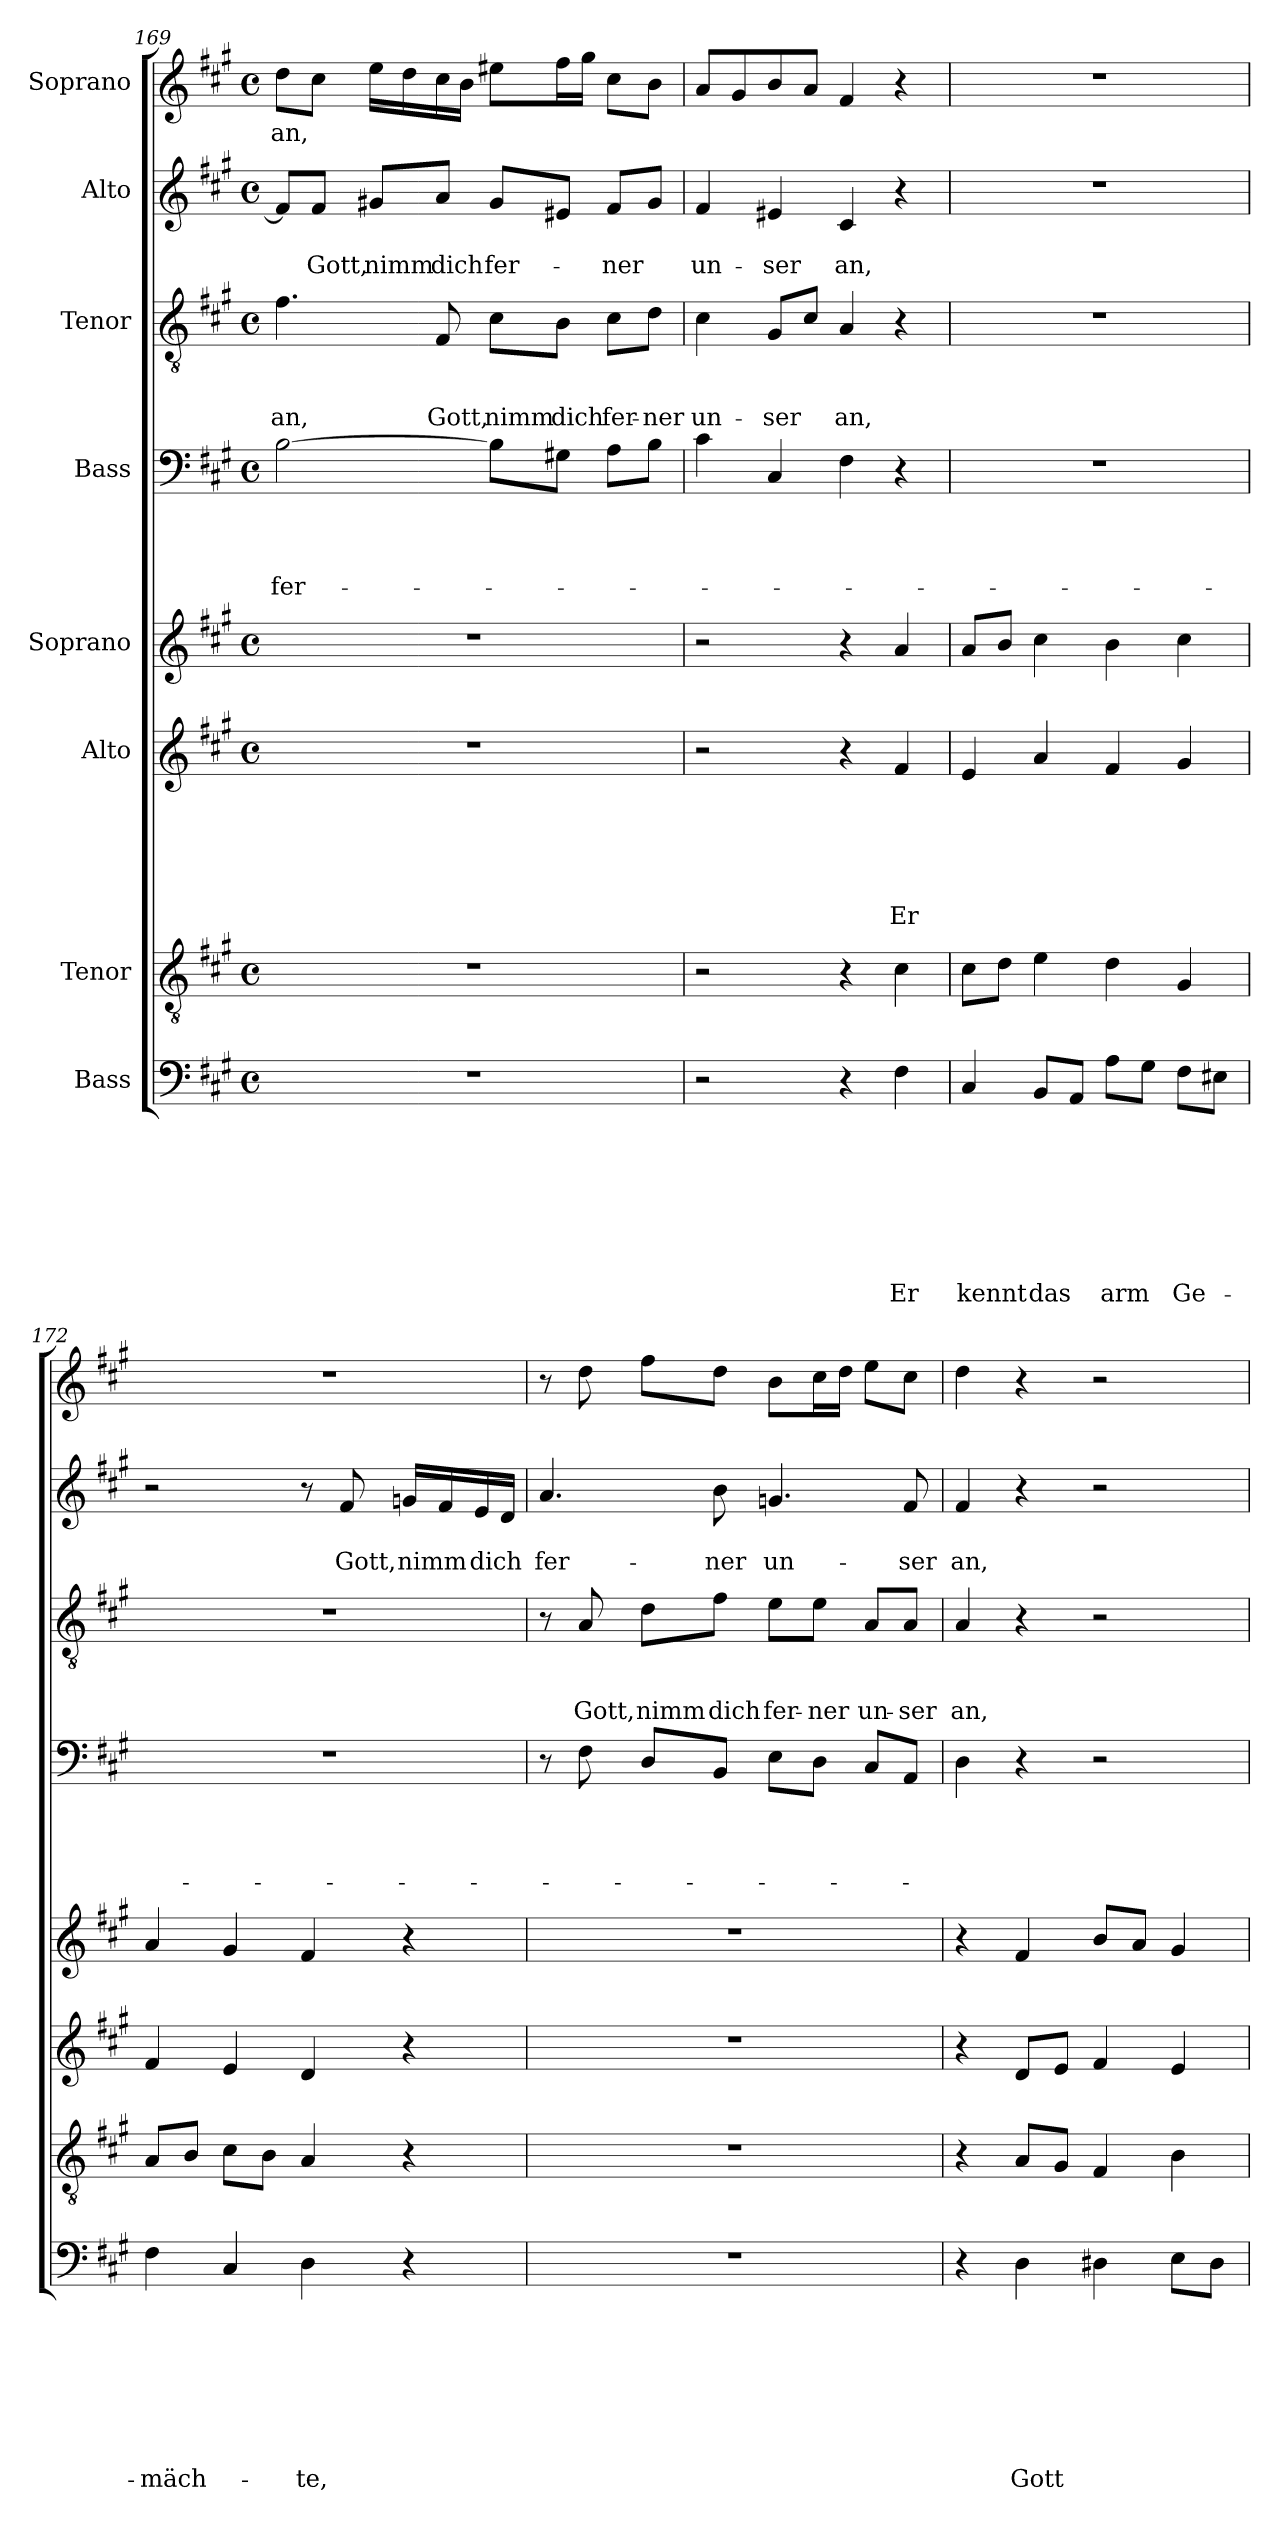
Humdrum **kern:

**kern	**text	**text	**text	**text	**text	**text	**text	**text	**kern	**kern	**text	**text	**text	**text	**text	**text	**kern	**kern	**text	**text	**text	**text	**kern	**text	**text	**text	**kern	**text	**text	**kern	**text
*part8	*part8	*part8	*part8	*part8	*part8	*part8	*part8	*part8	*part7	*part6	*part6	*part6	*part6	*part6	*part6	*part6	*part5	*part4	*part4	*part4	*part4	*part4	*part3	*part3	*part3	*part3	*part2	*part2	*part2	*part1	*part1
*staff8	*staff8	*staff8	*staff8	*staff8	*staff8	*staff8	*staff8	*staff8	*staff7	*staff6	*staff6	*staff6	*staff6	*staff6	*staff6	*staff6	*staff5	*staff4	*staff4	*staff4	*staff4	*staff4	*staff3	*staff3	*staff3	*staff3	*staff2	*staff2	*staff2	*staff1	*staff1
*I"Bass	*	*	*	*	*	*	*	*	*I"Tenor	*I"Alto	*	*	*	*	*	*	*I"Soprano	*I"Bass	*	*	*	*	*I"Tenor	*	*	*	*I"Alto	*	*	*I"Soprano	*
!!LO:PB:g=z
*clefF4	*	*	*	*	*	*	*	*	*clefGv2	*clefG2	*	*	*	*	*	*	*clefG2	*clefF4	*	*	*	*	*clefGv2	*	*	*	*clefG2	*	*	*clefG2	*
*k[f#c#g#]	*	*	*	*	*	*	*	*	*k[f#c#g#]	*k[f#c#g#]	*	*	*	*	*	*	*k[f#c#g#]	*k[f#c#g#]	*	*	*	*	*k[f#c#g#]	*	*	*	*k[f#c#g#]	*	*	*k[f#c#g#]	*
*A:	*	*	*	*	*	*	*	*	*A:	*A:	*	*	*	*	*	*	*A:	*A:	*	*	*	*	*A:	*	*	*	*A:	*	*	*A:	*
*M4/4	*	*	*	*	*	*	*	*	*M4/4	*M4/4	*	*	*	*	*	*	*M4/4	*M4/4	*	*	*	*	*M4/4	*	*	*	*M4/4	*	*	*M4/4	*
*met(c)	*	*	*	*	*	*	*	*	*met(c)	*met(c)	*	*	*	*	*	*	*met(c)	*met(c)	*	*	*	*	*met(c)	*	*	*	*met(c)	*	*	*met(c)	*
=169	=169	=169	=169	=169	=169	=169	=169	=169	=169	=169	=169	=169	=169	=169	=169	=169	=169	=169	=169	=169	=169	=169	=169	=169	=169	=169	=169	=169	=169	=169	=169
!	!	!	!	!	!	!	!	!	!	!	!	!	!	!	!	!	!	!	!	!	!	!LO:LY:b	!	!	!	!LO:LY:b	!	!	!	!	!LO:LY:b
1r	.	.	.	.	.	.	.	.	1r	1r	.	.	.	.	.	.	1r	[>2B\	.	.	.	fer-	4.f#\	.	.	an,	8f#/L]	.	.	8dd\L	an,
!	!	!	!	!	!	!	!	!	!	!	!	!	!	!	!	!	!	!	!	!	!	!	!	!	!	!	!	!	!LO:LY:b	!	!
.	.	.	.	.	.	.	.	.	.	.	.	.	.	.	.	.	.	.	.	.	.	.	.	.	.	.	8f#/J	.	Gott,	8cc#\J	.
!	!	!	!	!	!	!	!	!	!	!	!	!	!	!	!	!	!	!	!	!	!	!	!	!	!	!	!	!	!LO:LY:b	!	!
.	.	.	.	.	.	.	.	.	.	.	.	.	.	.	.	.	.	.	.	.	.	.	.	.	.	.	8g#X/L	.	nimm	16ee\LL	.
.	.	.	.	.	.	.	.	.	.	.	.	.	.	.	.	.	.	.	.	.	.	.	.	.	.	.	.	.	.	16dd\	.
!	!	!	!	!	!	!	!	!	!	!	!	!	!	!	!	!	!	!	!	!	!	!	!	!	!	!LO:LY:b	!	!	!LO:LY:b	!	!
.	.	.	.	.	.	.	.	.	.	.	.	.	.	.	.	.	.	.	.	.	.	.	8F#/	.	.	Gott,	8a/J	.	dich	16cc#\	.
.	.	.	.	.	.	.	.	.	.	.	.	.	.	.	.	.	.	.	.	.	.	.	.	.	.	.	.	.	.	16b\JJ	.
!	!	!	!	!	!	!	!	!	!	!	!	!	!	!	!	!	!	!	!	!	!	!	!	!	!	!LO:LY:b	!	!	!LO:LY:b	!	!
.	.	.	.	.	.	.	.	.	.	.	.	.	.	.	.	.	.	8B\L]	.	.	.	.	8c#\L	.	.	nimm	8g#/L	.	fer-	8ee#X\L	.
!	!	!	!	!	!	!	!	!	!	!	!	!	!	!	!	!	!	!	!	!	!	!	!	!	!	!LO:LY:b	!	!	!	!	!
.	.	.	.	.	.	.	.	.	.	.	.	.	.	.	.	.	.	8G#X\J	.	.	.	.	8B\J	.	.	dich	8e#X/J	.	.	16ff#\L	.
.	.	.	.	.	.	.	.	.	.	.	.	.	.	.	.	.	.	.	.	.	.	.	.	.	.	.	.	.	.	16gg#\JJ	.
!	!	!	!	!	!	!	!	!	!	!	!	!	!	!	!	!	!	!	!	!	!	!	!	!	!	!LO:LY:b	!	!	!LO:LY:b	!	!
.	.	.	.	.	.	.	.	.	.	.	.	.	.	.	.	.	.	8A\L	.	.	.	.	8c#\L	.	.	fer-	8f#/L	.	-ner	8cc#\L	.
!	!	!	!	!	!	!	!	!	!	!	!	!	!	!	!	!	!	!	!	!	!	!	!	!	!	!LO:LY:b	!	!	!	!	!
.	.	.	.	.	.	.	.	.	.	.	.	.	.	.	.	.	.	8B\J	.	.	.	.	8d\J	.	.	-ner	8g#/J	.	.	8b\J	.
=170	=170	=170	=170	=170	=170	=170	=170	=170	=170	=170	=170	=170	=170	=170	=170	=170	=170	=170	=170	=170	=170	=170	=170	=170	=170	=170	=170	=170	=170	=170	=170
!	!	!	!	!	!	!	!	!	!	!	!	!	!	!	!	!	!	!	!	!	!	!	!	!	!	!LO:LY:b	!	!	!LO:LY:b	!	!
2r	.	.	.	.	.	.	.	.	2r	2r	.	.	.	.	.	.	2r	4c#\	.	.	.	.	4c#\	.	.	un-	4f#/	.	un-	8a/L	.
.	.	.	.	.	.	.	.	.	.	.	.	.	.	.	.	.	.	.	.	.	.	.	.	.	.	.	.	.	.	8g#/	.
!	!	!	!	!	!	!	!	!	!	!	!	!	!	!	!	!	!	!	!	!	!	!	!	!	!	!LO:LY:b	!	!	!LO:LY:b	!	!
.	.	.	.	.	.	.	.	.	.	.	.	.	.	.	.	.	.	4C#/	.	.	.	.	8G#/L	.	.	-ser	4e#X/	.	-ser	8b/	.
.	.	.	.	.	.	.	.	.	.	.	.	.	.	.	.	.	.	.	.	.	.	.	8c#/J	.	.	.	.	.	.	8a/J	.
!	!	!	!	!	!	!	!	!	!	!	!	!	!	!	!	!	!	!	!	!	!	!	!	!	!	!LO:LY:b	!	!	!LO:LY:b	!	!
4r	.	.	.	.	.	.	.	.	4r	4r	.	.	.	.	.	.	4r	4F#\	.	.	.	.	4A/	.	.	an,	4c#/	.	an,	4f#/	.
!	!	!	!	!	!	!	!	!LO:LY:b	!	!	!	!	!	!	!	!LO:LY:b	!	!	!	!	!	!	!	!	!	!	!	!	!	!	!
4F#\	.	.	.	.	.	.	.	Er	4c#\	4f#/	.	.	.	.	.	Er	4a/	4r	.	.	.	.	4r	.	.	.	4r	.	.	4r	.
=171	=171	=171	=171	=171	=171	=171	=171	=171	=171	=171	=171	=171	=171	=171	=171	=171	=171	=171	=171	=171	=171	=171	=171	=171	=171	=171	=171	=171	=171	=171	=171
!	!	!	!	!	!	!	!	!LO:LY:b	!	!	!	!	!	!	!	!	!	!	!	!	!	!	!	!	!	!	!	!	!	!	!
4C#/	.	.	.	.	.	.	.	kennt	8c#\L	4e/	.	.	.	.	.	.	8a/L	1r	.	.	.	.	1r	.	.	.	1r	.	.	1r	.
.	.	.	.	.	.	.	.	.	8d\J	.	.	.	.	.	.	.	8b/J	.	.	.	.	.	.	.	.	.	.	.	.	.	.
!	!	!	!	!	!	!	!	!LO:LY:b	!	!	!	!	!	!	!	!	!	!	!	!	!	!	!	!	!	!	!	!	!	!	!
8BB/L	.	.	.	.	.	.	.	das	4e\	4a/	.	.	.	.	.	.	4cc#\	.	.	.	.	.	.	.	.	.	.	.	.	.	.
8AA/J	.	.	.	.	.	.	.	.	.	.	.	.	.	.	.	.	.	.	.	.	.	.	.	.	.	.	.	.	.	.	.
!	!	!	!	!	!	!	!	!LO:LY:b	!	!	!	!	!	!	!	!	!	!	!	!	!	!	!	!	!	!	!	!	!	!	!
8A\L	.	.	.	.	.	.	.	arm	4d\	4f#/	.	.	.	.	.	.	4b\	.	.	.	.	.	.	.	.	.	.	.	.	.	.
8G#\J	.	.	.	.	.	.	.	.	.	.	.	.	.	.	.	.	.	.	.	.	.	.	.	.	.	.	.	.	.	.	.
!	!	!	!	!	!	!	!	!LO:LY:b	!	!	!	!	!	!	!	!	!	!	!	!	!	!	!	!	!	!	!	!	!	!	!
8F#\L	.	.	.	.	.	.	.	Ge-	4G#/	4g#/	.	.	.	.	.	.	4cc#\	.	.	.	.	.	.	.	.	.	.	.	.	.	.
8E#X\J	.	.	.	.	.	.	.	.	.	.	.	.	.	.	.	.	.	.	.	.	.	.	.	.	.	.	.	.	.	.	.
=172	=172	=172	=172	=172	=172	=172	=172	=172	=172	=172	=172	=172	=172	=172	=172	=172	=172	=172	=172	=172	=172	=172	=172	=172	=172	=172	=172	=172	=172	=172	=172
!	!	!	!	!	!	!	!	!LO:LY:b	!	!	!	!	!	!	!	!	!	!	!	!	!	!	!	!	!	!	!	!	!	!	!
4F#\	.	.	.	.	.	.	.	-mäch-	8A/L	4f#/	.	.	.	.	.	.	4a/	1r	.	.	.	.	1r	.	.	.	2r	.	.	1r	.
.	.	.	.	.	.	.	.	.	8B/J	.	.	.	.	.	.	.	.	.	.	.	.	.	.	.	.	.	.	.	.	.	.
4C#/	.	.	.	.	.	.	.	.	8c#\L	4e/	.	.	.	.	.	.	4g#/	.	.	.	.	.	.	.	.	.	.	.	.	.	.
.	.	.	.	.	.	.	.	.	8B\J	.	.	.	.	.	.	.	.	.	.	.	.	.	.	.	.	.	.	.	.	.	.
!	!	!	!	!	!	!	!	!LO:LY:b	!	!	!	!	!	!	!	!	!	!	!	!	!	!	!	!	!	!	!	!	!	!	!
4D\	.	.	.	.	.	.	.	-te,	4A/	4d/	.	.	.	.	.	.	4f#/	.	.	.	.	.	.	.	.	.	8r	.	.	.	.
!	!	!	!	!	!	!	!	!	!	!	!	!	!	!	!	!	!	!	!	!	!	!	!	!	!	!	!	!	!LO:LY:b	!	!
.	.	.	.	.	.	.	.	.	.	.	.	.	.	.	.	.	.	.	.	.	.	.	.	.	.	.	8f#/	.	Gott,	.	.
!	!	!	!	!	!	!	!	!	!	!	!	!	!	!	!	!	!	!	!	!	!	!	!	!	!	!	!	!	!LO:LY:b	!	!
4r	.	.	.	.	.	.	.	.	4r	4r	.	.	.	.	.	.	4r	.	.	.	.	.	.	.	.	.	16gn/LL	.	nimm	.	.
.	.	.	.	.	.	.	.	.	.	.	.	.	.	.	.	.	.	.	.	.	.	.	.	.	.	.	16f#/	.	.	.	.
!	!	!	!	!	!	!	!	!	!	!	!	!	!	!	!	!	!	!	!	!	!	!	!	!	!	!	!	!	!LO:LY:b	!	!
.	.	.	.	.	.	.	.	.	.	.	.	.	.	.	.	.	.	.	.	.	.	.	.	.	.	.	16e/	.	dich	.	.
.	.	.	.	.	.	.	.	.	.	.	.	.	.	.	.	.	.	.	.	.	.	.	.	.	.	.	16d/JJ	.	.	.	.
!!LO:PB:g=z
=173	=173	=173	=173	=173	=173	=173	=173	=173	=173	=173	=173	=173	=173	=173	=173	=173	=173	=173	=173	=173	=173	=173	=173	=173	=173	=173	=173	=173	=173	=173	=173
!	!	!	!	!	!	!	!	!	!	!	!	!	!	!	!	!	!	!	!	!	!	!	!	!	!	!	!	!	!LO:LY:b	!	!
1r	.	.	.	.	.	.	.	.	1r	1r	.	.	.	.	.	.	1r	8r	.	.	.	.	8r	.	.	.	4.a/	.	fer-	8r	.
!	!	!	!	!	!	!	!	!	!	!	!	!	!	!	!	!	!	!	!	!	!	!	!	!	!	!LO:LY:b	!	!	!	!	!
.	.	.	.	.	.	.	.	.	.	.	.	.	.	.	.	.	.	8F#\	.	.	.	.	8A/	.	.	Gott,	.	.	.	8dd\	.
!	!	!	!	!	!	!	!	!	!	!	!	!	!	!	!	!	!	!	!	!	!	!	!	!	!	!LO:LY:b	!	!	!	!	!
.	.	.	.	.	.	.	.	.	.	.	.	.	.	.	.	.	.	8D/L	.	.	.	.	8d\L	.	.	nimm	.	.	.	8ff#\L	.
!	!	!	!	!	!	!	!	!	!	!	!	!	!	!	!	!	!	!	!	!	!	!	!	!	!	!LO:LY:b	!	!	!LO:LY:b	!	!
.	.	.	.	.	.	.	.	.	.	.	.	.	.	.	.	.	.	8BB/J	.	.	.	.	8f#\J	.	.	dich	8b\	.	-ner	8dd\J	.
!	!	!	!	!	!	!	!	!	!	!	!	!	!	!	!	!	!	!	!	!	!	!	!	!	!	!LO:LY:b	!	!	!LO:LY:b	!	!
.	.	.	.	.	.	.	.	.	.	.	.	.	.	.	.	.	.	8E\L	.	.	.	.	8e\L	.	.	fer-	4.gn/	.	un-	8b\L	.
!	!	!	!	!	!	!	!	!	!	!	!	!	!	!	!	!	!	!	!	!	!	!	!	!	!	!LO:LY:b:rj	!	!	!	!	!
.	.	.	.	.	.	.	.	.	.	.	.	.	.	.	.	.	.	8D\J	.	.	.	.	8e\J	.	.	-ner	.	.	.	16cc#\L	.
.	.	.	.	.	.	.	.	.	.	.	.	.	.	.	.	.	.	.	.	.	.	.	.	.	.	.	.	.	.	16dd\JJ	.
!	!	!	!	!	!	!	!	!	!	!	!	!	!	!	!	!	!	!	!	!	!	!	!	!	!	!LO:LY:b	!	!	!	!	!
.	.	.	.	.	.	.	.	.	.	.	.	.	.	.	.	.	.	8C#/L	.	.	.	.	8A/L	.	.	un-	.	.	.	8ee\L	.
!	!	!	!	!	!	!	!	!	!	!	!	!	!	!	!	!	!	!	!	!	!	!	!	!	!	!LO:LY:b:rj	!	!	!LO:LY:b	!	!
.	.	.	.	.	.	.	.	.	.	.	.	.	.	.	.	.	.	8AA/J	.	.	.	.	8A/J	.	.	-ser	8f#/	.	-ser	8cc#\J	.
=174	=174	=174	=174	=174	=174	=174	=174	=174	=174	=174	=174	=174	=174	=174	=174	=174	=174	=174	=174	=174	=174	=174	=174	=174	=174	=174	=174	=174	=174	=174	=174
!	!	!	!	!	!	!	!	!	!	!	!	!	!	!	!	!	!	!	!	!	!	!	!	!	!	!LO:LY:b	!	!	!LO:LY:b	!	!
4r	.	.	.	.	.	.	.	.	4r	4r	.	.	.	.	.	.	4r	4D\	.	.	.	.	4A/	.	.	an,	4f#/	.	an,	4dd\	.
!	!	!	!	!	!	!	!	!LO:LY:b	!	!	!	!	!	!	!	!	!	!	!	!	!	!	!	!	!	!	!	!	!	!	!
4D\	.	.	.	.	.	.	.	Gott	8A/L	8d/L	.	.	.	.	.	.	4f#/	4r	.	.	.	.	4r	.	.	.	4r	.	.	4r	.
.	.	.	.	.	.	.	.	.	8G#/J	8e/J	.	.	.	.	.	.	.	.	.	.	.	.	.	.	.	.	.	.	.	.	.
4D#X\	.	.	.	.	.	.	.	.	4F#/	4f#/	.	.	.	.	.	.	8b/L	2r	.	.	.	.	2r	.	.	.	2r	.	.	2r	.
.	.	.	.	.	.	.	.	.	.	.	.	.	.	.	.	.	8a/J	.	.	.	.	.	.	.	.	.	.	.	.	.	.
8E\L	.	.	.	.	.	.	.	.	4B\	4e/	.	.	.	.	.	.	4g#/	.	.	.	.	.	.	.	.	.	.	.	.	.	.
8D#\J	.	.	.	.	.	.	.	.	.	.	.	.	.	.	.	.	.	.	.	.	.	.	.	.	.	.	.	.	.	.	.
=	=	=	=	=	=	=	=	=	=	=	=	=	=	=	=	=	=	=	=	=	=	=	=	=	=	=	=	=	=	=	=
*-	*-	*-	*-	*-	*-	*-	*-	*-	*-	*-	*-	*-	*-	*-	*-	*-	*-	*-	*-	*-	*-	*-	*-	*-	*-	*-	*-	*-	*-	*-	*-
